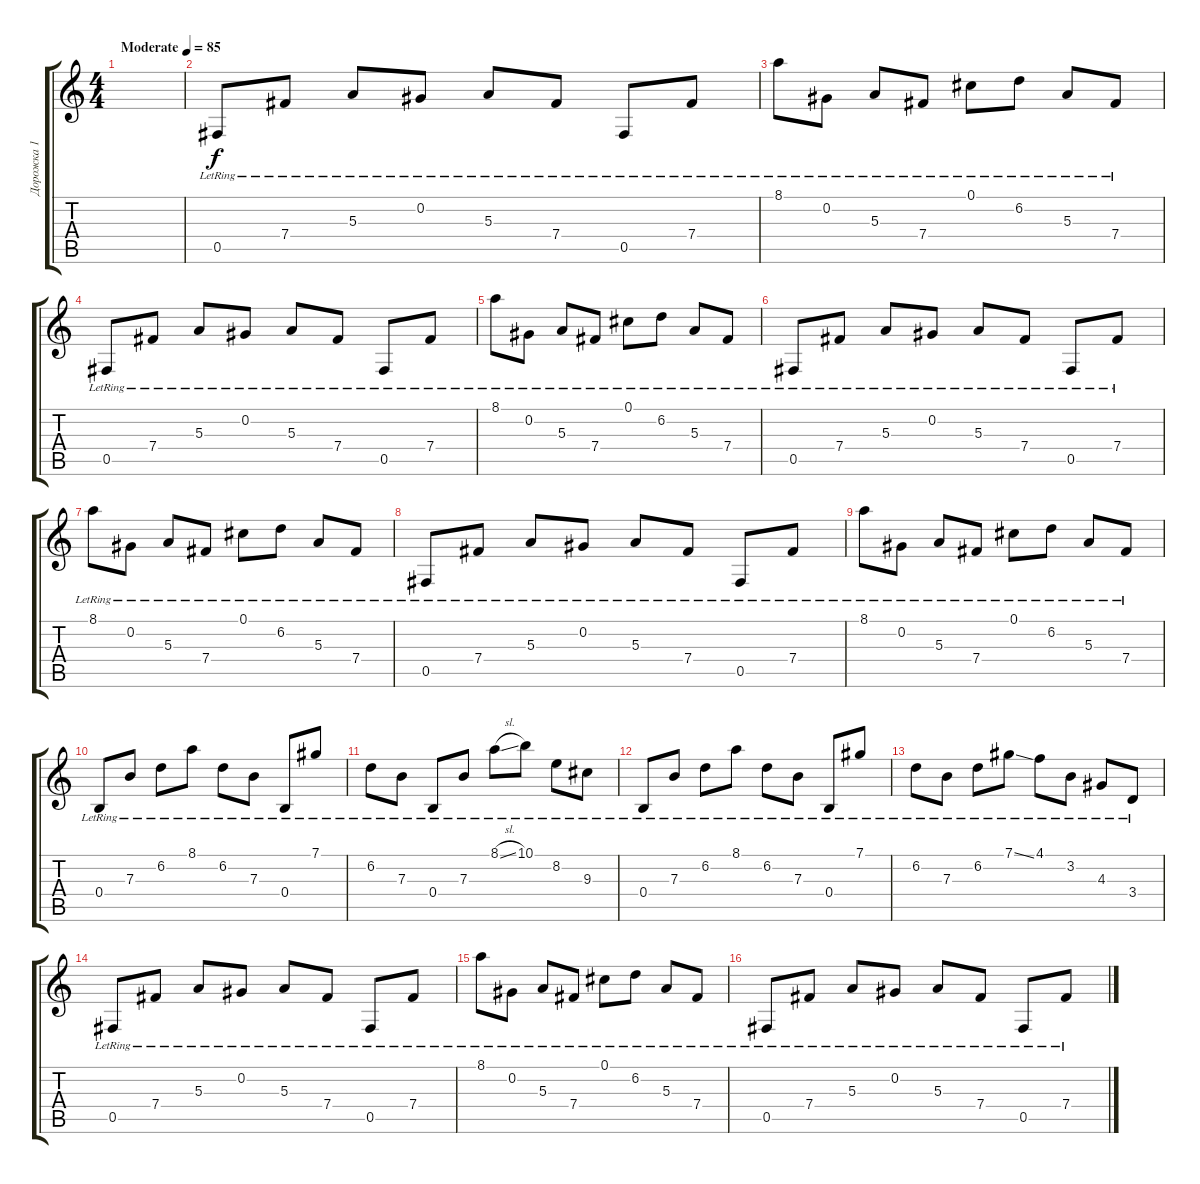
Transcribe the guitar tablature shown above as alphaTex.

\track ("Дорожка 1" "Дорожка 1") {instrument electricguitarjazz}
\staff {score tabs}
\tuning (Db4 Ab3 E3 B2 Gb2 Db2) {hide}
\ts (4 4)
\tempo (85 "Moderate")
\clef g2
\ks c
|
0.5{lr}.8 7.4{lr}.8 5.3{lr}.8 0.2{lr}.8 5.3{lr}.8 7.4{lr}.8 0.5{lr}.8 7.4{lr}.8 |
8.1{lr}.8 0.2{lr}.8 5.3{lr}.8 7.4{lr}.8 0.1{lr}.8 6.2{lr}.8 5.3{lr}.8 7.4{lr}.8 |
0.5{lr}.8 7.4{lr}.8 5.3{lr}.8 0.2{lr}.8 5.3{lr}.8 7.4{lr}.8 0.5{lr}.8 7.4{lr}.8 |
8.1{lr}.8 0.2{lr}.8 5.3{lr}.8 7.4{lr}.8 0.1{lr}.8 6.2{lr}.8 5.3{lr}.8 7.4{lr}.8 |
0.5{lr}.8 7.4{lr}.8 5.3{lr}.8 0.2{lr}.8 5.3{lr}.8 7.4{lr}.8 0.5{lr}.8 7.4{lr}.8 |
8.1{lr}.8 0.2{lr}.8 5.3{lr}.8 7.4{lr}.8 0.1{lr}.8 6.2{lr}.8 5.3{lr}.8 7.4{lr}.8 |
0.5{lr}.8 7.4{lr}.8 5.3{lr}.8 0.2{lr}.8 5.3{lr}.8 7.4{lr}.8 0.5{lr}.8 7.4{lr}.8 |
8.1{lr}.8 0.2{lr}.8 5.3{lr}.8 7.4{lr}.8 0.1{lr}.8 6.2{lr}.8 5.3{lr}.8 7.4{lr}.8 |
0.4{lr}.8 7.3{lr}.8 6.2{lr}.8 8.1{lr}.8 6.2{lr}.8 7.3{lr}.8 0.4{lr}.8 7.1{lr}.8 |
6.2{lr}.8 7.3{lr}.8 0.4{lr}.8 7.3{lr}.8 8.1{sl lr}.8 10.1{lr}.8 8.2{lr}.8 9.3{lr}.8 |
0.4{lr}.8 7.3{lr}.8 6.2{lr}.8 8.1{lr}.8 6.2{lr}.8 7.3{lr}.8 0.4{lr}.8 7.1{lr}.8 |
6.2{lr}.8 7.3{lr}.8 6.2{lr}.8 7.1{ss lr}.8 4.1{lr}.8 3.2{lr}.8 4.3{lr}.8 3.4{lr}.8 |
0.5{lr}.8 7.4{lr}.8 5.3{lr}.8 0.2{lr}.8 5.3{lr}.8 7.4{lr}.8 0.5{lr}.8 7.4{lr}.8 |
8.1{lr}.8 0.2{lr}.8 5.3{lr}.8 7.4{lr}.8 0.1{lr}.8 6.2{lr}.8 5.3{lr}.8 7.4{lr}.8 |
0.5{lr}.8 7.4{lr}.8 5.3{lr}.8 0.2{lr}.8 5.3{lr}.8 7.4{lr}.8 0.5{lr}.8 7.4{lr}.8
